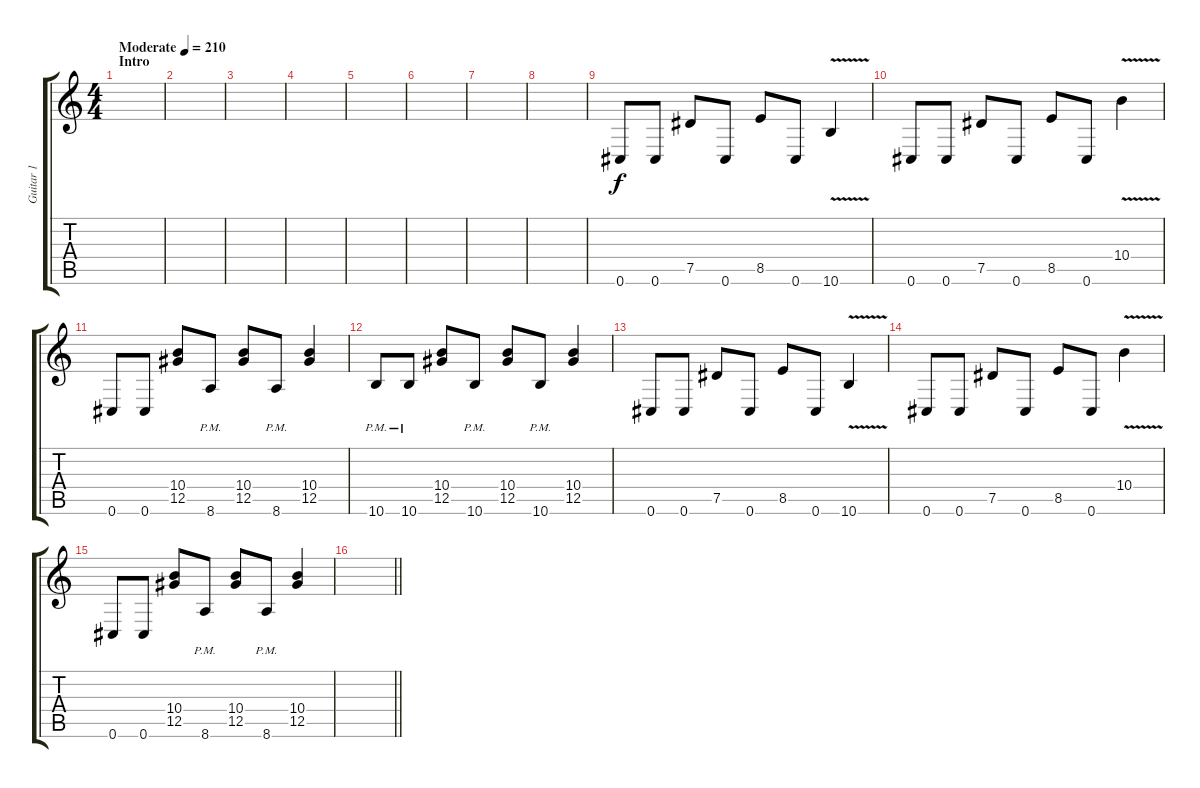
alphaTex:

\track ("Guitar 1" "Guitar 1") {instrument distortionguitar}
\staff {score tabs}
\tuning (Eb4 Bb3 Gb3 Db3 Ab2 Db2) {hide}
\ts (4 4)
\section ("" "Intro")
\tempo (210 "Moderate")
\clef g2
\ks c
|
|
|
|
|
|
|
|
0.6.8 0.6.8 7.5.8 0.6.8 8.5.8 0.6.8 10.6{v}.4 |
0.6.8 0.6.8 7.5.8 0.6.8 8.5.8 0.6.8 10.4{v}.4 |
0.6.8 0.6.8 (10.4 12.5).8 8.6{pm}.8 (10.4 12.5).8 8.6{pm}.8 (10.4 12.5).4 |
10.6{pm}.8 10.6{pm}.8 (10.4 12.5).8 10.6{pm}.8 (10.4 12.5).8 10.6{pm}.8 (10.4 12.5).4 |
0.6.8 0.6.8 7.5.8 0.6.8 8.5.8 0.6.8 10.6{v}.4 |
0.6.8 0.6.8 7.5.8 0.6.8 8.5.8 0.6.8 10.4{v}.4 |
0.6.8 0.6.8 (10.4 12.5).8 8.6{pm}.8 (10.4 12.5).8 8.6{pm}.8 (10.4 12.5).4 |
\barLineRight lightlight
